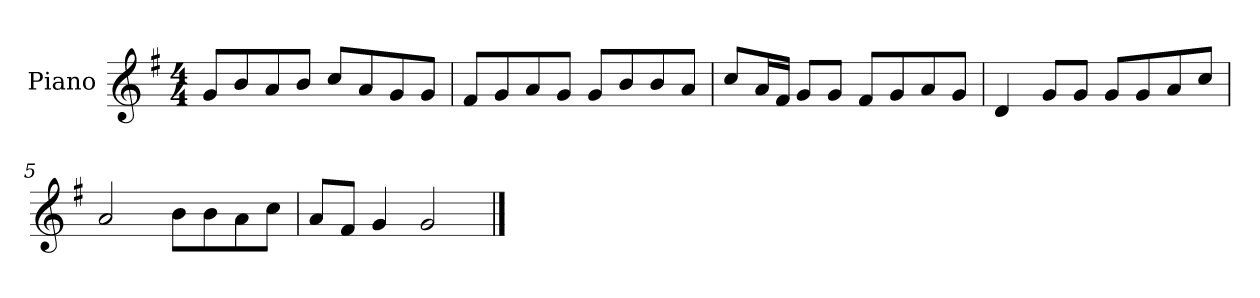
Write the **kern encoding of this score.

**kern
*part1
*staff1
*I"Piano
*I'P-no
*clefG2
*k[f#]
*M4/4
*MM90
=1
8g/L
8b/
8a/
8b/J
8cc/L
8a/
8g/
8g/J
=2
8f#/L
8g/
8a/
8g/J
8g/L
8b/
8b/
8a/J
=3
8cc/L
16a/L
16f#/JJ
8g/L
8g/J
8f#/L
8g/
8a/
8g/J
=4
4d/
8g/L
8g/J
8g/L
8g/
8a/
8cc/J
=5
2a/
8b\L
8b\
8a\
8cc\J
!!LO:LB:g=z
=6
8a/L
8f#/J
4g/
2g/
==
*-
